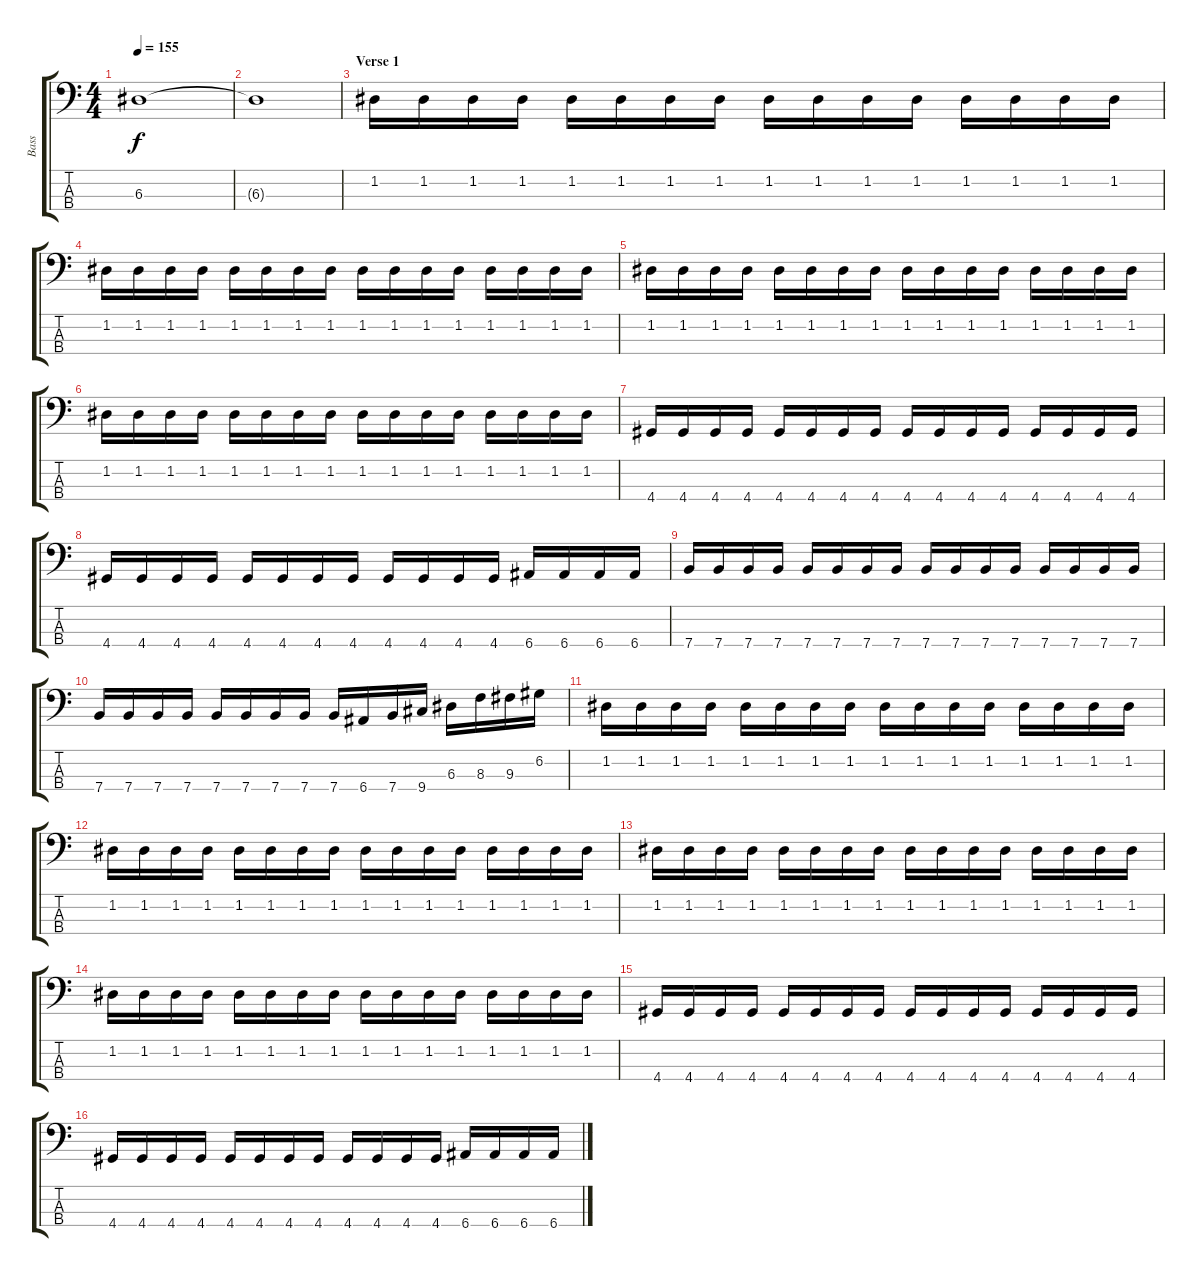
\track ("Bass" "Bass") {instrument electricbassfinger}
\staff {score tabs}
\tuning (G2 D2 A1 E1) {hide}
\ts (4 4)
\tempo 155
\clef f4
\ks c
6.3.1{dy f} |
6.3{t}.1 |
\section ("" "Verse 1")
1.2.16 1.2.16 1.2.16 1.2.16 1.2.16 1.2.16 1.2.16 1.2.16 1.2.16 1.2.16 1.2.16 1.2.16 1.2.16 1.2.16 1.2.16 1.2.16 |
1.2.16 1.2.16 1.2.16 1.2.16 1.2.16 1.2.16 1.2.16 1.2.16 1.2.16 1.2.16 1.2.16 1.2.16 1.2.16 1.2.16 1.2.16 1.2.16 |
1.2.16 1.2.16 1.2.16 1.2.16 1.2.16 1.2.16 1.2.16 1.2.16 1.2.16 1.2.16 1.2.16 1.2.16 1.2.16 1.2.16 1.2.16 1.2.16 |
1.2.16 1.2.16 1.2.16 1.2.16 1.2.16 1.2.16 1.2.16 1.2.16 1.2.16 1.2.16 1.2.16 1.2.16 1.2.16 1.2.16 1.2.16 1.2.16 |
4.4.16 4.4.16 4.4.16 4.4.16 4.4.16 4.4.16 4.4.16 4.4.16 4.4.16 4.4.16 4.4.16 4.4.16 4.4.16 4.4.16 4.4.16 4.4.16 |
4.4.16 4.4.16 4.4.16 4.4.16 4.4.16 4.4.16 4.4.16 4.4.16 4.4.16 4.4.16 4.4.16 4.4.16 6.4.16 6.4.16 6.4.16 6.4.16 |
7.4.16 7.4.16 7.4.16 7.4.16 7.4.16 7.4.16 7.4.16 7.4.16 7.4.16 7.4.16 7.4.16 7.4.16 7.4.16 7.4.16 7.4.16 7.4.16 |
7.4.16 7.4.16 7.4.16 7.4.16 7.4.16 7.4.16 7.4.16 7.4.16 7.4.16 6.4.16 7.4.16 9.4.16 6.3.16 8.3.16 9.3.16 6.2.16 |
1.2.16 1.2.16 1.2.16 1.2.16 1.2.16 1.2.16 1.2.16 1.2.16 1.2.16 1.2.16 1.2.16 1.2.16 1.2.16 1.2.16 1.2.16 1.2.16 |
1.2.16 1.2.16 1.2.16 1.2.16 1.2.16 1.2.16 1.2.16 1.2.16 1.2.16 1.2.16 1.2.16 1.2.16 1.2.16 1.2.16 1.2.16 1.2.16 |
1.2.16 1.2.16 1.2.16 1.2.16 1.2.16 1.2.16 1.2.16 1.2.16 1.2.16 1.2.16 1.2.16 1.2.16 1.2.16 1.2.16 1.2.16 1.2.16 |
1.2.16 1.2.16 1.2.16 1.2.16 1.2.16 1.2.16 1.2.16 1.2.16 1.2.16 1.2.16 1.2.16 1.2.16 1.2.16 1.2.16 1.2.16 1.2.16 |
4.4.16 4.4.16 4.4.16 4.4.16 4.4.16 4.4.16 4.4.16 4.4.16 4.4.16 4.4.16 4.4.16 4.4.16 4.4.16 4.4.16 4.4.16 4.4.16 |
4.4.16 4.4.16 4.4.16 4.4.16 4.4.16 4.4.16 4.4.16 4.4.16 4.4.16 4.4.16 4.4.16 4.4.16 6.4.16 6.4.16 6.4.16 6.4.16
